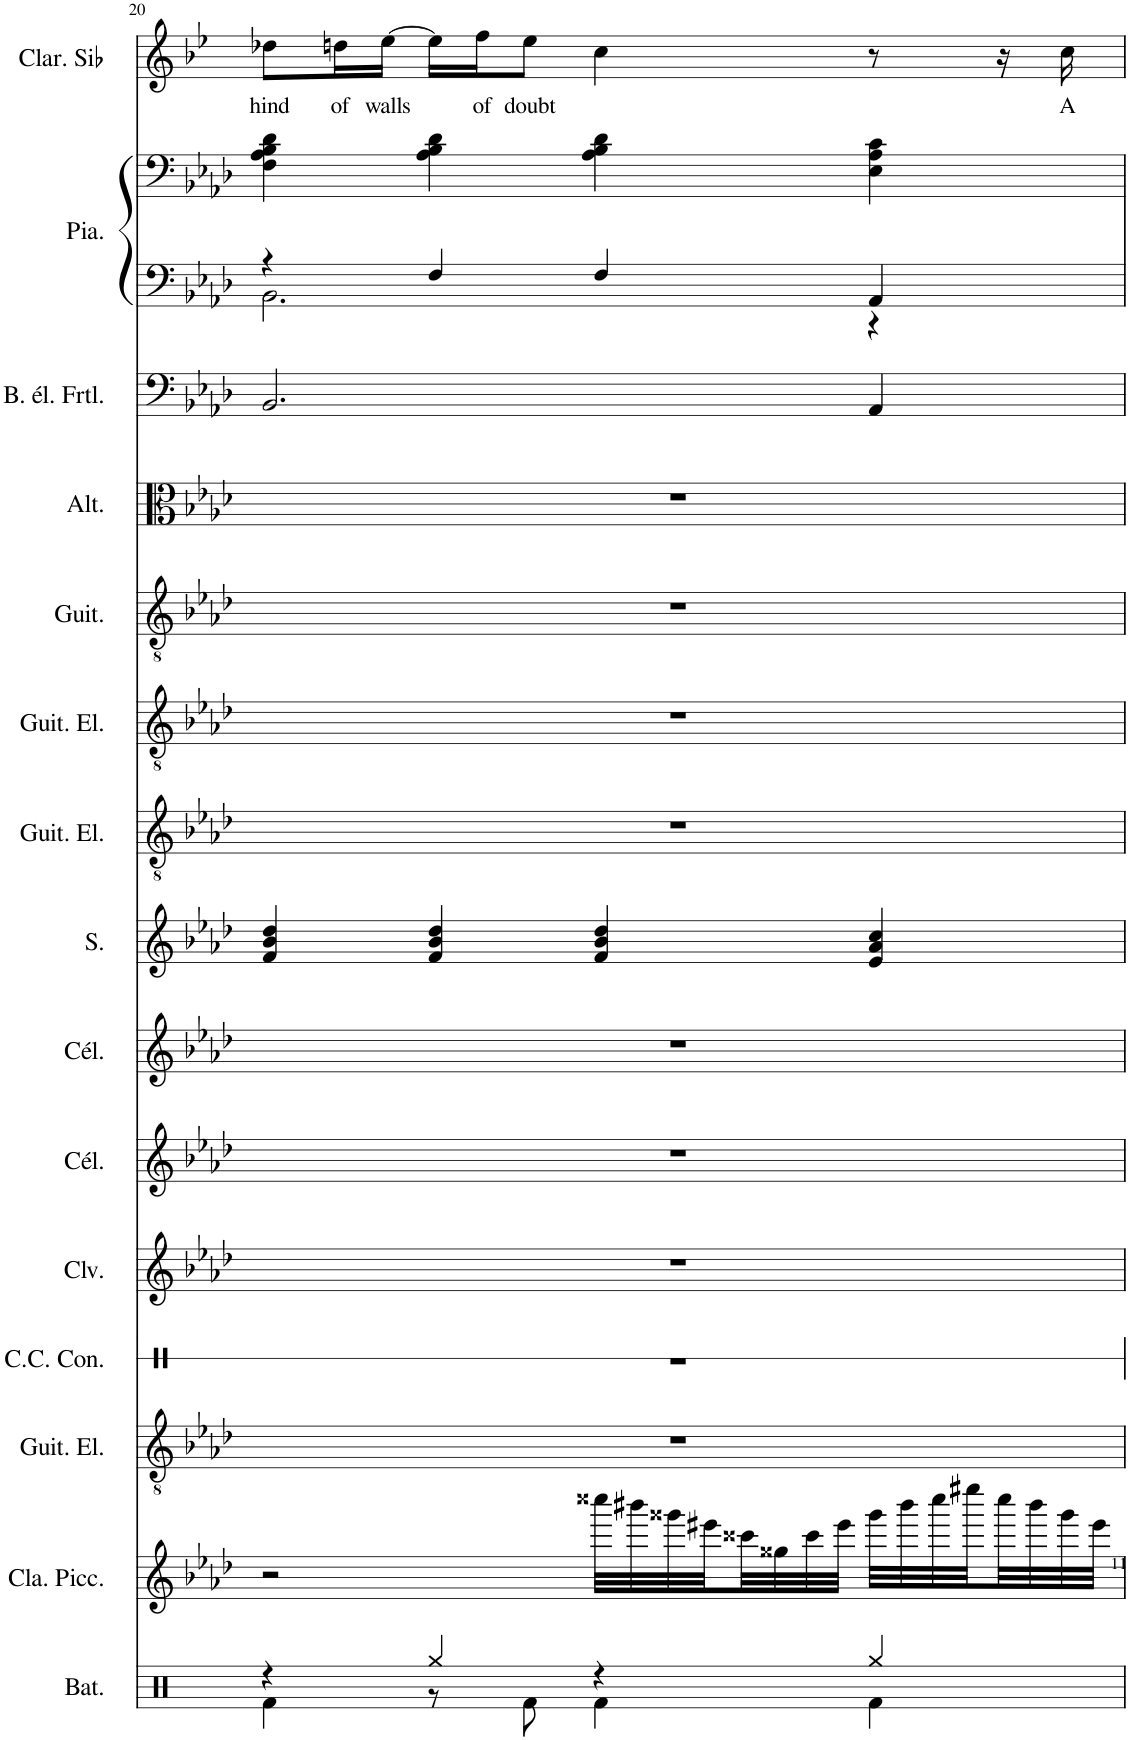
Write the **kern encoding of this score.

**kern	**kern	**kern	**kern	**kern	**kern	**kern	**kern	**kern	**kern	**kern	**kern	**kern	**kern	**kern	**kern	**text
*part15	*part14	*part13	*part12	*part11	*part10	*part9	*part8	*part7	*part6	*part5	*part4	*part3	*part2	*part2	*part1	*part1
*staff16	*staff15	*staff14	*staff13	*staff12	*staff11	*staff10	*staff9	*staff8	*staff7	*staff6	*staff5	*staff4	*staff3	*staff2	*staff1	*staff1
*I"Batterie, Drums	*I"Clarinette Piccolo, Clarinet Pipe	*I"Guitare électrique, Distortion Guitar	*I"Caisse claire de concert, Reverse Cymbal	*I"Clavicorde, Clavinet	*I"Célesta, Celesta	*I"Célesta, Celesta	*I"Soprano, Choir Aahs	*I"Guitare électrique, Overdriven Guitar	*I"Guitare électrique, Electric Guitar (clean)	*I"Guitare acoustique, Acoustic Guitar (steel)	*I"Altos, String Ensemble 1	*I"Basse électrique fretless, Fretless Bass	*I"Piano, Bright Acoustic Piano	*	*I"Clarinette en Sib	*
*I'Bat.	*I'Cla. Picc.	*I'Guit. El.	*I'C.C. Con.	*I'Clv.	*I'Cél.	*I'Cél.	*I'S.	*I'Guit. El.	*I'Guit. El.	*I'Guit.	*I'Alt.	*I'B. él. Frtl.	*I'Pia.	*	*I'Clar. Sib	*
!!LO:PB:g=z
*clefX	*clefG2	*clefGv2	*clefX	*clefG2	*clefG2	*clefG2	*clefG2	*clefGv2	*clefGv2	*clefGv2	*clefC3	*clefF4	*clefF4	*clefF4	*clefG2	*
*	*Trd-5c-8	*	*	*	*Trd-7c-12	*Trd-7c-12	*	*	*	*	*	*Trd7c12	*	*	*Trd1c2	*
*k[]	*k[b-e-a-d-]	*k[b-e-a-d-]	*k[b-e-a-d-]	*k[b-e-a-d-]	*k[b-e-a-d-]	*k[b-e-a-d-]	*k[b-e-a-d-]	*k[b-e-a-d-]	*k[b-e-a-d-]	*k[b-e-a-d-]	*k[b-e-a-d-]	*k[b-e-a-d-]	*k[b-e-a-d-]	*k[b-e-a-d-]	*k[b-e-]	*
*M4/4	*M4/4	*M4/4	*M4/4	*M4/4	*M4/4	*M4/4	*M4/4	*M4/4	*M4/4	*M4/4	*M4/4	*M4/4	*M4/4	*M4/4	*M4/4	*
=20	=20	=20	=20	=20	=20	=20	=20	=20	=20	=20	=20	=20	=20	=20	=20	=20
*^	*	*	*	*	*	*	*	*	*	*	*	*	*^	*	*	*
!	!	!	!	!	!	!	!	!	!	!	!	!	!	!	!	!	!	!LO:LY:b
4r	4Rf\	2r	1r	1r	1r	1r	1r	4f/ 4b-/ 4dd-/	1r	1r	1r	1r	2.BB-/	4r	2.BB-\	4F\ 4A-\ 4B-\ 4d-\	8dd-X\L	hind
!	!	!	!	!	!	!	!	!	!	!	!	!	!	!	!	!	!	!LO:LY:b
.	.	.	.	.	.	.	.	.	.	.	.	.	.	.	.	.	16ddn\L	of
!	!	!	!	!	!	!	!	!	!	!	!	!	!	!	!	!	!	!LO:LY:b
.	.	.	.	.	.	.	.	.	.	.	.	.	.	.	.	.	[16ee-\JJ	walls
4Rgg/	8r	.	.	.	.	.	.	4f/ 4b-/ 4dd-/	.	.	.	.	.	4F/	.	4A-\ 4B-\ 4d-\	16ee-\LL]	.
!	!	!	!	!	!	!	!	!	!	!	!	!	!	!	!	!	!	!LO:LY:b
.	.	.	.	.	.	.	.	.	.	.	.	.	.	.	.	.	16ff\J	of
!	!	!	!	!	!	!	!	!	!	!	!	!	!	!	!	!	!	!LO:LY:b
.	8Rf\	.	.	.	.	.	.	.	.	.	.	.	.	.	.	.	8ee-\J	doubt
4r	4Rf\	32cccc##X\LLL	.	.	.	.	.	4f/ 4b-/ 4dd-/	.	.	.	.	.	4F/	.	4A-\ 4B-\ 4d-\	4cc\	.
.	.	32bbb#X\	.	.	.	.	.	.	.	.	.	.	.	.	.	.	.	.
.	.	32ggg##X\	.	.	.	.	.	.	.	.	.	.	.	.	.	.	.	.
.	.	32eee#X\	.	.	.	.	.	.	.	.	.	.	.	.	.	.	.	.
.	.	32ccc##X\	.	.	.	.	.	.	.	.	.	.	.	.	.	.	.	.
.	.	32gg##X\	.	.	.	.	.	.	.	.	.	.	.	.	.	.	.	.
.	.	32ccc##\	.	.	.	.	.	.	.	.	.	.	.	.	.	.	.	.
.	.	32eee#\JJJ	.	.	.	.	.	.	.	.	.	.	.	.	.	.	.	.
4Rgg/	4Rf\	32ggg##\LLL	.	.	.	.	.	4e-/ 4a-/ 4cc/	.	.	.	.	4AA-/	4AA-/	4r	4E-\ 4A-\ 4c\	8r	.
.	.	32bbb#\	.	.	.	.	.	.	.	.	.	.	.	.	.	.	.	.
.	.	32cccc##\	.	.	.	.	.	.	.	.	.	.	.	.	.	.	.	.
.	.	32eeee#X\	.	.	.	.	.	.	.	.	.	.	.	.	.	.	.	.
.	.	32cccc##\	.	.	.	.	.	.	.	.	.	.	.	.	.	.	16r	.
.	.	32bbb#\	.	.	.	.	.	.	.	.	.	.	.	.	.	.	.	.
!	!	!	!	!	!	!	!	!	!	!	!	!	!	!	!	!	!	!LO:LY:b
.	.	32ggg##\	.	.	.	.	.	.	.	.	.	.	.	.	.	.	16cc\	A
.	.	32eee#\JJJ	.	.	.	.	.	.	.	.	.	.	.	.	.	.	.	.
*v	*v	*	*	*	*	*	*	*	*	*	*	*	*	*v	*v	*	*	*
=	=	=	=	=	=	=	=	=	=	=	=	=	=	=	=	=
*-	*-	*-	*-	*-	*-	*-	*-	*-	*-	*-	*-	*-	*-	*-	*-	*-
